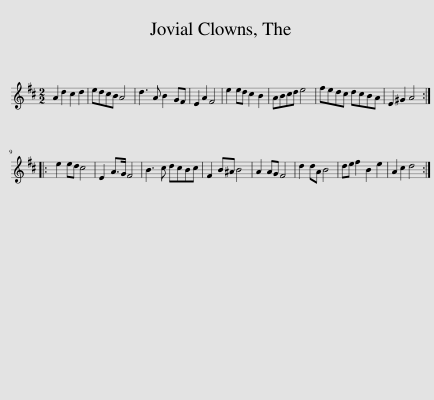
X:1
L:1/8
M:2/2
I:linebreak $
K:D
V:1 treble
V:1
 A2 d2 c2 d2 | edcB A4 | d3 A B2 GF | E2 A2 F4 | e2 ed c2 B2 | %5
 ABcd e4 | fedc dcBA | E2 ^G2 A4 ::$ e2 ed c4 | E2 A>G F4 | %10
 B3 c dcBc | F2 B^A B4 | A2 AG F4 | d2 dA B4 | de f2 B2 e2 | %15
 A2 c2 d4 :| %16
